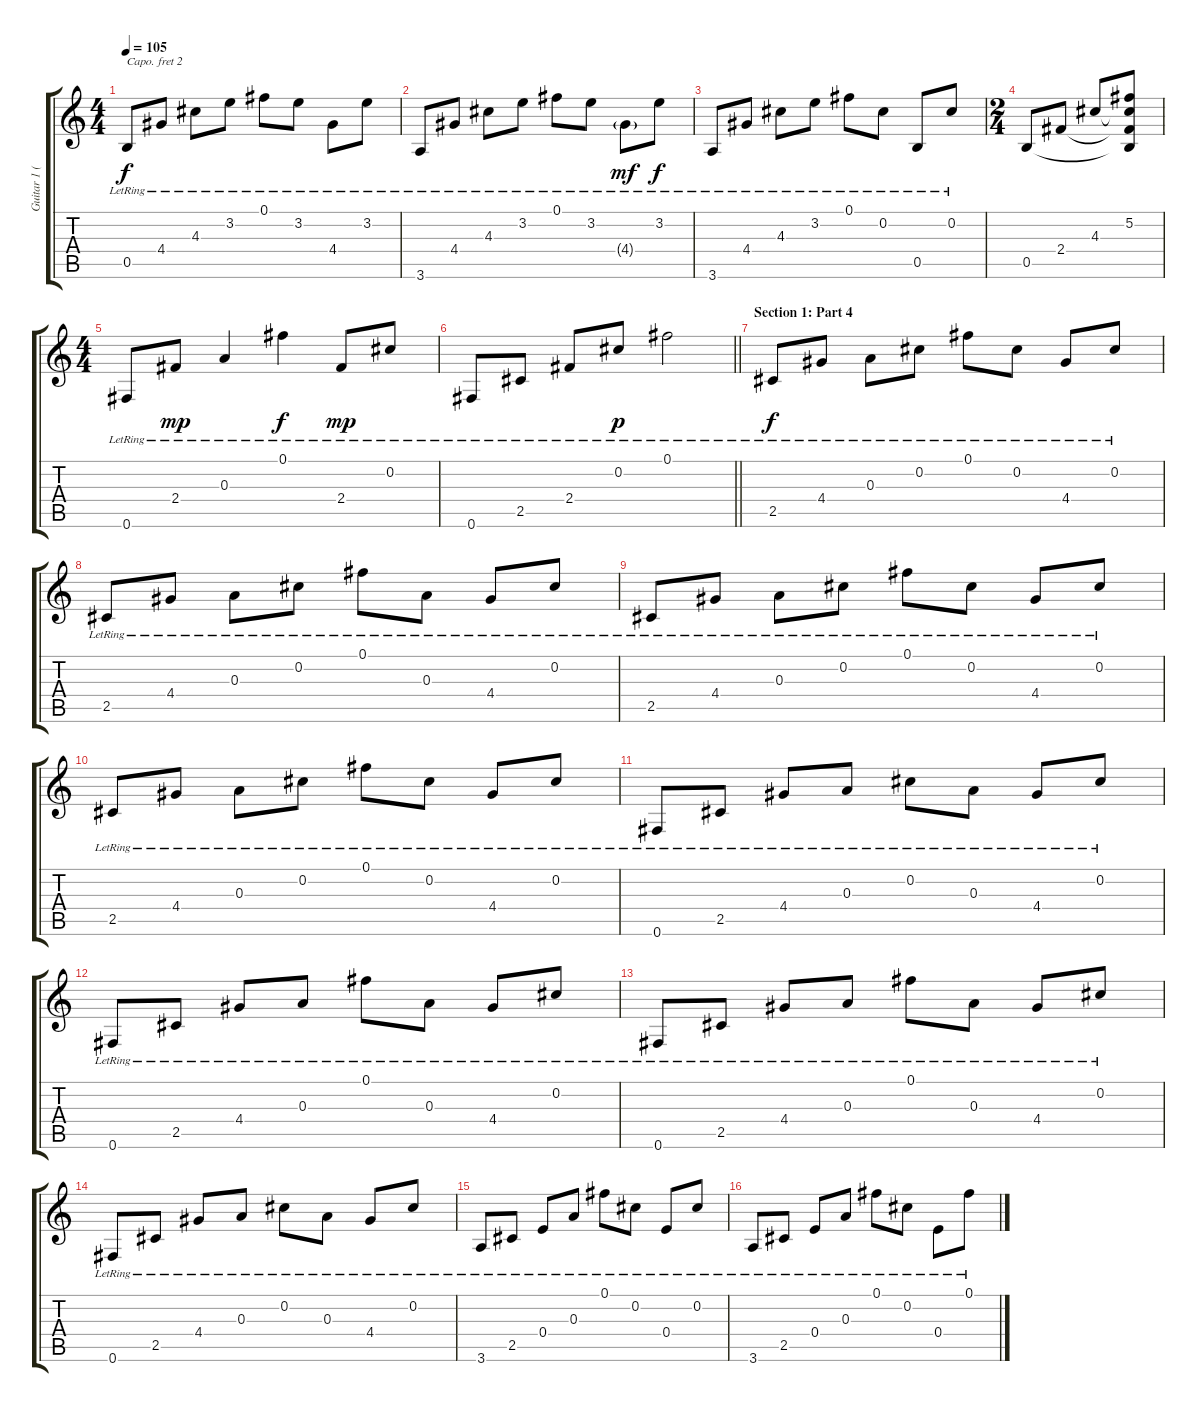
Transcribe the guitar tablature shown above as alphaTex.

\track ("Guitar 1 (Acoustic)" "Guitar 1 (") {instrument acousticguitarsteel}
\staff {score tabs}
\capo 2
\tuning (E4 B3 G3 D3 A2 E2) {hide}
\ts (4 4)
\tempo 105
\clef g2
\ks c
0.5{lr}.8{dy f} 4.4{lr}.8 4.3{lr}.8 3.2{lr}.8 0.1{lr}.8 3.2{lr}.8 4.4{lr}.8 3.2{lr}.8 |
3.6{lr}.8 4.4{lr}.8 4.3{lr}.8 3.2{lr}.8 0.1{lr}.8 3.2{lr}.8 4.4{g lr}.8{dy mf} 3.2{lr}.8{dy f} |
3.6{lr}.8 4.4{lr}.8 4.3{lr}.8 3.2{lr}.8 0.1{lr}.8 0.2{lr}.8 0.5{lr}.8 0.2{lr}.8 |
\ts (2 4)
0.5.8 2.4.8 4.3.8 (5.2 4.3{t} 2.4{t} 0.5{t}).8 |
\ts (4 4)
0.6{lr}.8 2.4{lr}.8{dy mp} 0.3{lr}.4 0.1{lr}.4{dy f} 2.4{lr}.8{dy mp} 0.2{lr}.8 |
\barLineRight lightlight
0.6{lr}.8 2.5{lr}.8 2.4{lr}.8 0.2{lr}.8{dy p} 0.1{lr}.2 |
\section ("" "Section 1: Part 4")
2.5{lr}.8{dy f} 4.4{lr}.8 0.3{lr}.8 0.2{lr}.8 0.1{lr}.8 0.2{lr}.8 4.4{lr}.8 0.2{lr}.8 |
2.5{lr}.8 4.4{lr}.8 0.3{lr}.8 0.2{lr}.8 0.1{lr}.8 0.3{lr}.8 4.4{lr}.8 0.2{lr}.8 |
2.5{lr}.8 4.4{lr}.8 0.3{lr}.8 0.2{lr}.8 0.1{lr}.8 0.2{lr}.8 4.4{lr}.8 0.2{lr}.8 |
2.5{lr}.8 4.4{lr}.8 0.3{lr}.8 0.2{lr}.8 0.1{lr}.8 0.2{lr}.8 4.4{lr}.8 0.2{lr}.8 |
0.6{lr}.8 2.5{lr}.8 4.4{lr}.8 0.3{lr}.8 0.2{lr}.8 0.3{lr}.8 4.4{lr}.8 0.2{lr}.8 |
0.6{lr}.8 2.5{lr}.8 4.4{lr}.8 0.3{lr}.8 0.1{lr}.8 0.3{lr}.8 4.4{lr}.8 0.2{lr}.8 |
0.6{lr}.8 2.5{lr}.8 4.4{lr}.8 0.3{lr}.8 0.1{lr}.8 0.3{lr}.8 4.4{lr}.8 0.2{lr}.8 |
0.6{lr}.8 2.5{lr}.8 4.4{lr}.8 0.3{lr}.8 0.2{lr}.8 0.3{lr}.8 4.4{lr}.8 0.2{lr}.8 |
3.6{lr}.8 2.5{lr}.8 0.4{lr}.8 0.3{lr}.8 0.1{lr}.8 0.2{lr}.8 0.4{lr}.8 0.2{lr}.8 |
3.6{lr}.8 2.5{lr}.8 0.4{lr}.8 0.3{lr}.8 0.1{lr}.8 0.2{lr}.8 0.4{lr}.8 0.1{lr}.8
